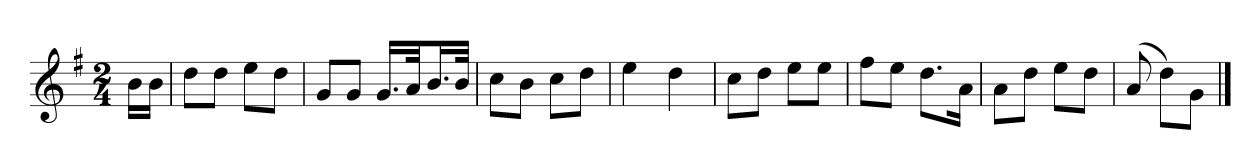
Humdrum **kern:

**kern
*part1
*staff1
*k[f#]
*M2/4
*MM120
=
16bLL
16bJJ
=1
8ddL
8ddJ
8eeL
8ddJ
=2
8gL
8gJ
16.gLL
32aJk
16.bL
32bJJk
=3
8ccL
8bJ
8ccL
8ddJ
=4
4ee
4dd
=5
8ccL
8ddJ
8eeL
8eeJ
=6
8ff#L
8eeJ
8.ddL
16aJk
=7
8aL
8ddJ
8eeL
8ddJ
=8
(8a
8ddL)
8gJ
==
*-
